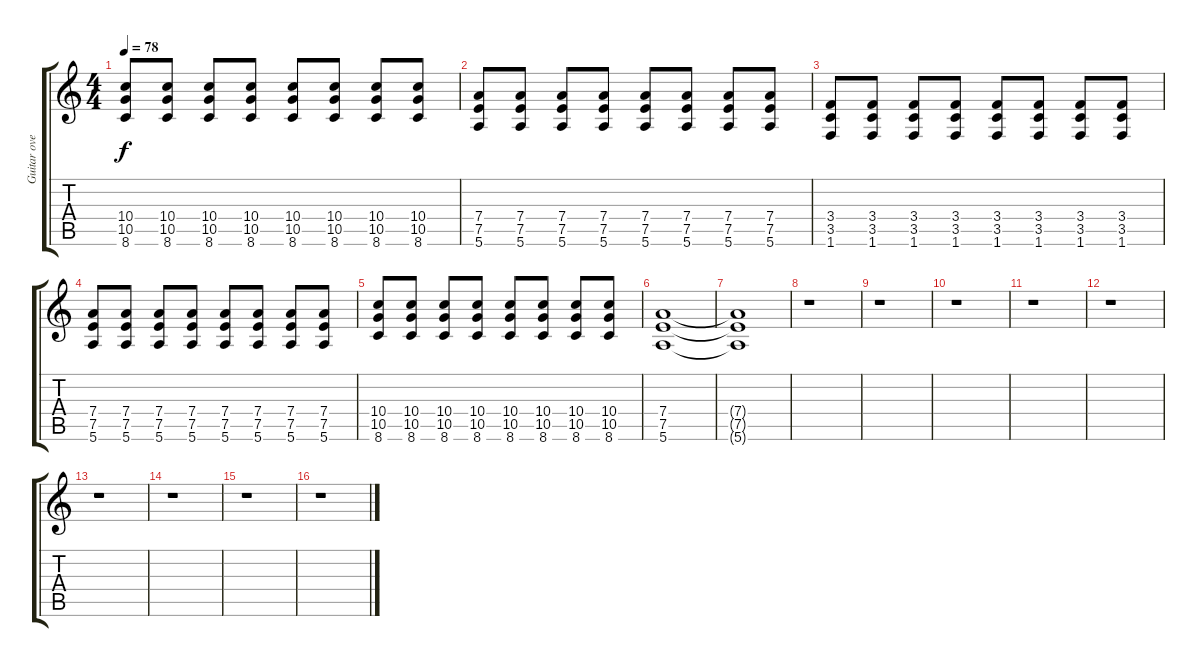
\track ("Guitar overdrive" "Guitar ove") {instrument overdrivenguitar}
\staff {score tabs}
\tuning (E4 B3 G3 D3 A2 E2) {hide}
\ts (4 4)
\tempo 78
\clef g2
\ks c
(10.4 10.5 8.6).8{dy f} (10.4 10.5 8.6).8 (10.4 10.5 8.6).8 (10.4 10.5 8.6).8 (10.4 10.5 8.6).8 (10.4 10.5 8.6).8 (10.4 10.5 8.6).8 (10.4 10.5 8.6).8 |
(7.4 7.5 5.6).8 (7.4 7.5 5.6).8 (7.4 7.5 5.6).8 (7.4 7.5 5.6).8 (7.4 7.5 5.6).8 (7.4 7.5 5.6).8 (7.4 7.5 5.6).8 (7.4 7.5 5.6).8 |
(3.4 3.5 1.6).8 (3.4 3.5 1.6).8 (3.4 3.5 1.6).8 (3.4 3.5 1.6).8 (3.4 3.5 1.6).8 (3.4 3.5 1.6).8 (3.4 3.5 1.6).8 (3.4 3.5 1.6).8 |
(7.4 7.5 5.6).8 (7.4 7.5 5.6).8 (7.4 7.5 5.6).8 (7.4 7.5 5.6).8 (7.4 7.5 5.6).8 (7.4 7.5 5.6).8 (7.4 7.5 5.6).8 (7.4 7.5 5.6).8 |
(10.4 10.5 8.6).8 (10.4 10.5 8.6).8 (10.4 10.5 8.6).8 (10.4 10.5 8.6).8 (10.4 10.5 8.6).8 (10.4 10.5 8.6).8 (10.4 10.5 8.6).8 (10.4 10.5 8.6).8 |
(7.4 7.5 5.6).1 |
(7.4{t} 7.5{t} 5.6{t}).1 |
r.1 |
r.1 |
r.1 |
r.1 |
r.1 |
r.1 |
r.1 |
r.1 |
r.1
